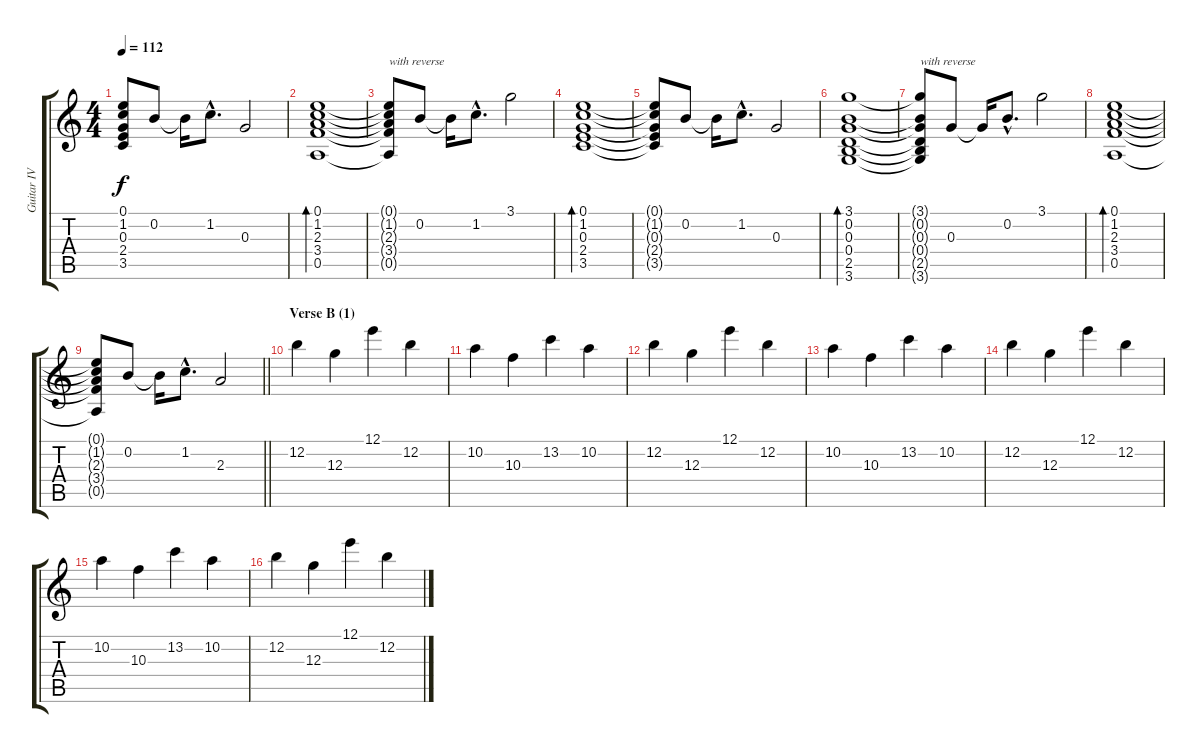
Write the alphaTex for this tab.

\track ("Guitar IV (Jun)" "Guitar IV ") {instrument electricguitarjazz}
\staff {score tabs}
\tuning (E4 B3 G3 D3 A2 E2) {hide}
\ts (4 4)
\tempo 112
\clef g2
\ks c
(0.1{t} 1.2{t} 0.3{t} 2.4{t} 3.5{t}).8{dy f} 0.2.8 0.2{t}.16 1.2{hac}.8{d} 0.3.2 |
(0.1 1.2 2.3 3.4 0.5).1{bd 120} |
(0.1{t} 1.2{t} 2.3{t} 3.4{t} 0.5{t}).8{txt "with reverse"} 0.2.8 0.2{t}.16 1.2{hac}.8{d} 3.1.2 |
(0.1 1.2 0.3 2.4 3.5).1{bd 120} |
(0.1{t} 1.2{t} 0.3{t} 2.4{t} 3.5{t}).8 0.2.8 0.2{t}.16 1.2{hac}.8{d} 0.3.2 |
(3.1 0.2 0.3 0.4 2.5 3.6).1{bd 120} |
(3.1{t} 0.2{t} 0.3{t} 0.4{t} 2.5{t} 3.6{t}).8{txt "with reverse"} 0.3.8 0.3{t}.16 0.2{hac}.8{d} 3.1.2 |
(0.1 1.2 2.3 3.4 0.5).1{bd 120} |
\barLineRight lightlight
(0.1{t} 1.2{t} 2.3{t} 3.4{t} 0.5{t}).8 0.2.8 0.2{t}.16 1.2{hac}.8{d} 2.3.2 |
\section ("" "Verse B (1)")
12.2.4 12.3.4 12.1.4 12.2.4 |
10.2.4 10.3.4 13.2.4 10.2.4 |
12.2.4 12.3.4 12.1.4 12.2.4 |
10.2.4 10.3.4 13.2.4 10.2.4 |
12.2.4 12.3.4 12.1.4 12.2.4 |
10.2.4 10.3.4 13.2.4 10.2.4 |
12.2.4 12.3.4 12.1.4 12.2.4
